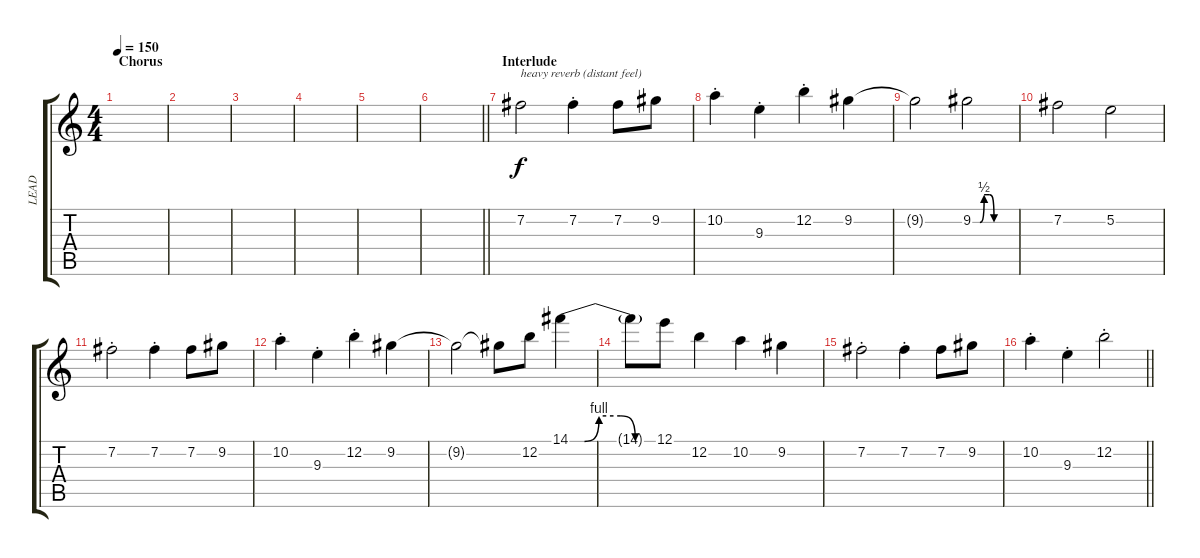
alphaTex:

\track ("LEAD" "LEAD") {instrument distortionguitar}
\staff {score tabs}
\tuning (E4 B3 G3 D3 A2 E2) {hide}
\ts (4 4)
\section ("" "Chorus")
\tempo 150
\clef g2
\ks c
|
|
|
|
|
\barLineRight lightlight
|
\section ("" "Interlude")
7.2.2{txt "heavy reverb (distant feel)" volume 11} 7.2{st}.4 7.2.8 9.2.8 |
10.2{st}.4 9.3{st}.4 12.2{st}.4 9.2.4 |
9.2{t}.2 9.2{be (custom 0 0 10 0 16 2 20 2 24 2 30 0 60 0)}.2 |
7.2.2 5.2.2 |
7.2{st}.2 7.2{st}.4 7.2.8 9.2.8 |
10.2{st}.4 9.3{st}.4 12.2{st}.4 9.2.4 |
9.2{t}.2 9.2{t}.8 12.2.8 14.1{be (custom 0 0 10 0 20 4 25 4 30 4 35 4 45 0 60 0)}.4 |
14.1{t}.8 12.1.8 12.2.4 10.2.4 9.2.4 |
7.2{st}.2 7.2{st}.4 7.2.8 9.2.8 |
\barLineRight lightlight
10.2{st}.4 9.3{st}.4 12.2{st}.2
